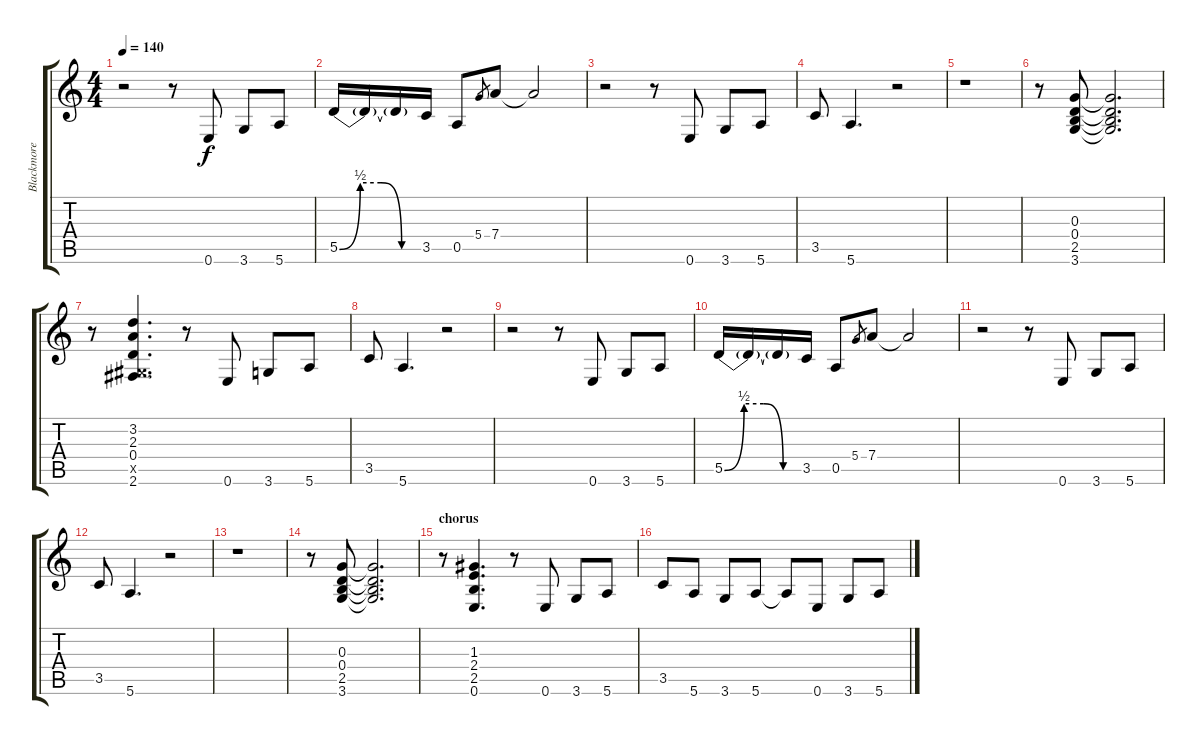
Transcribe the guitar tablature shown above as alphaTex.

\track ("Blackmore" "Blackmore") {instrument distortionguitar}
\staff {score tabs}
\tuning (E4 B3 G3 D3 A2 E2) {hide}
\ts (4 4)
\tempo 140
\clef g2
\ks c
r.2{dy f} r.8 0.6.8 3.6.8 5.6.8 |
5.5{be (custom 0 0 15 2 30 2 45 0 60 0)}.16 5.5{t}.16 5.5{t}.16 3.5.16 0.5.8 5.4.8{gr} 7.4.8 7.4{t}.2 |
r.2 r.8 0.6.8 3.6.8 5.6.8 |
3.5.8 5.6.4{d} r.2 |
r.1 |
r.8 (0.3 0.4 2.5 3.6).8 (0.3{t} 0.4{t} 2.5{t} 3.6{t}).2{d} |
r.8 (3.2 2.3 0.4 -1.5{x} 2.6).4{d} r.8 0.6.8 3.6.8 5.6.8 |
3.5.8 5.6.4{d} r.2 |
r.2 r.8 0.6.8 3.6.8 5.6.8 |
5.5{be (custom 0 0 15 2 30 2 45 0 60 0)}.16 5.5{t}.16 5.5{t}.16 3.5.16 0.5.8 5.4.8{gr} 7.4.8 7.4{t}.2 |
r.2 r.8 0.6.8 3.6.8 5.6.8 |
3.5.8 5.6.4{d} r.2 |
r.1 |
r.8 (0.3 0.4 2.5 3.6).8 (0.3{t} 0.4{t} 2.5{t} 3.6{t}).2{d} |
\section ("" "chorus")
r.8 (1.3 2.4 2.5 0.6).4{d} r.8 0.6.8 3.6.8 5.6.8 |
3.5.8 5.6.8 3.6.8 5.6.8 5.6{t}.8 0.6.8 3.6.8 5.6.8
